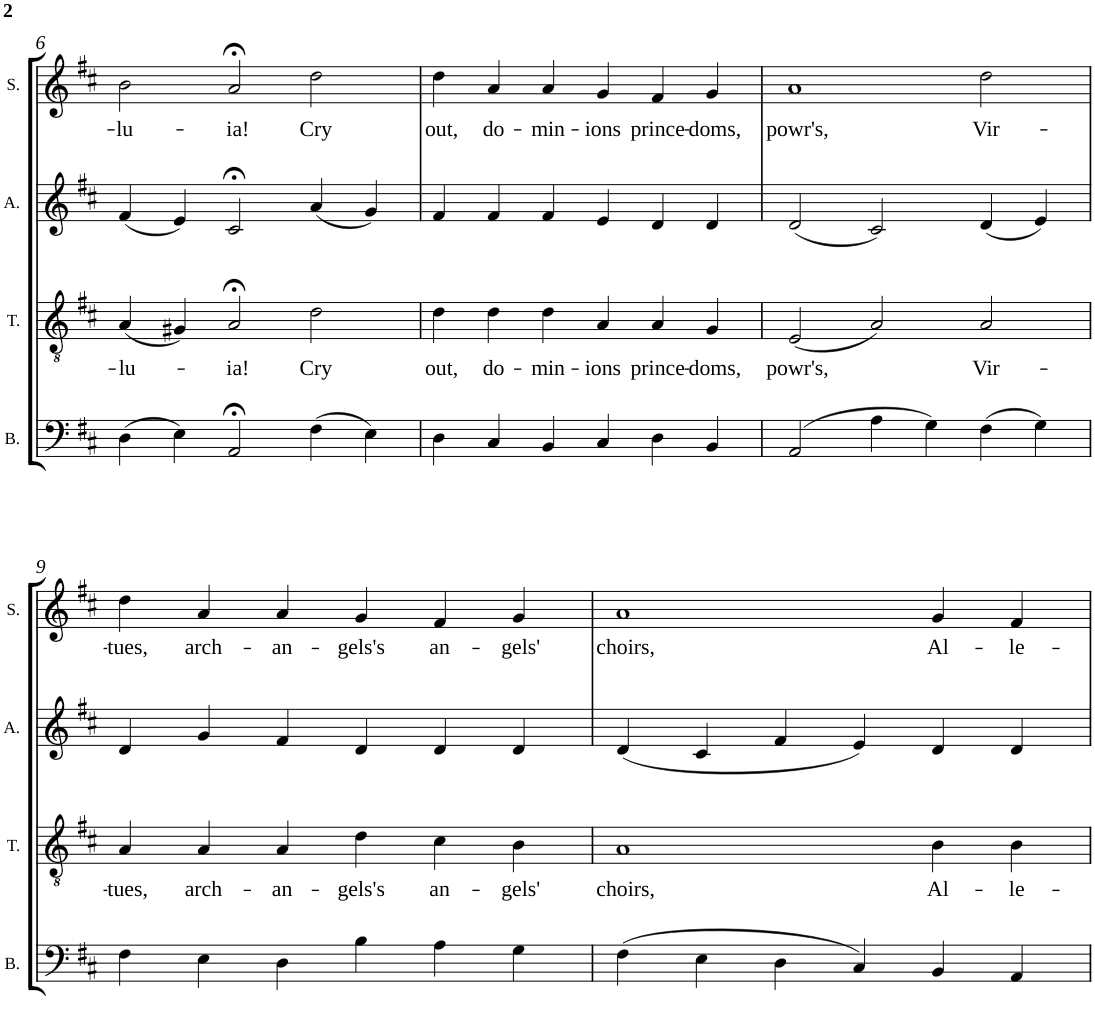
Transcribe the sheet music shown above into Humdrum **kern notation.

**kern	**kern	**text	**kern	**kern	**text
*part4	*part3	*part3	*part2	*part1	*part1
*staff4	*staff3	*staff3	*staff2	*staff1	*staff1
*I"Bass	*I"Tenor	*	*I"Alto	*I"Soprano	*
*I'B.	*I'T.	*	*I'A.	*I'S.	*
!!LO:PB:g=z
*clefF4	*clefGv2	*	*clefG2	*clefG2	*
*k[f#c#]	*k[f#c#]	*	*k[f#c#]	*k[f#c#]	*
*D:	*D:	*	*D:	*D:	*
*M3/2	*M3/2	*	*M3/2	*M3/2	*
=6	=6	=6	=6	=6	=6
!	!	!LO:LY:b	!	!	!LO:LY:b
(>4D\	(<4A/	-lu-	(<4f#/	2b\	-lu-
4E\)	4G#X/)	.	4e/)	.	.
!	!	!LO:LY:b	!	!	!LO:LY:b
2AA;</	2A;</	-ia!	2c#;</	2a;</	-ia!
!	!	!LO:LY:b	!	!	!LO:LY:b
(>4F#\	2d\	Cry	(<4a/	2dd\	Cry
4E\)	.	.	4g/)	.	.
=7	=7	=7	=7	=7	=7
!	!	!LO:LY:b	!	!	!LO:LY:b
4D\	4d\	out,	4f#/	4dd\	out,
!	!	!LO:LY:b	!	!	!LO:LY:b
4C#/	4d\	do-	4f#/	4a/	do-
!	!	!LO:LY:b	!	!	!LO:LY:b
4BB/	4d\	-min-	4f#/	4a/	-min-
!	!	!LO:LY:b	!	!	!LO:LY:b
4C#/	4A/	-ions	4e/	4g/	-ions
!	!	!LO:LY:b	!	!	!LO:LY:b
4D\	4A/	prince-	4d/	4f#/	prince-
!	!	!LO:LY:b	!	!	!LO:LY:b
4BB/	4G/	-doms,	4d/	4g/	-doms,
=8	=8	=8	=8	=8	=8
!	!	!LO:LY:b	!	!	!LO:LY:b
(2AA/	(<2E/	powr's,	(<2d/	1a	powr's,
4A\	2A/)	.	2c#/)	.	.
4G\)	.	.	.	.	.
!	!	!LO:LY:b	!	!	!LO:LY:b
(>4F#\	2A/	Vir-	(<4d/	2dd\	Vir-
4G\)	.	.	4e/)	.	.
!!LO:LB:g=z
=9	=9	=9	=9	=9	=9
!	!	!LO:LY:b	!	!	!LO:LY:b
4F#\	4A/	-tues,	4d/	4dd\	-tues,
!	!	!LO:LY:b	!	!	!LO:LY:b
4E\	4A/	arch-	4g/	4a/	arch-
!	!	!LO:LY:b	!	!	!LO:LY:b
4D\	4A/	-an-	4f#/	4a/	-an-
!	!	!LO:LY:b	!	!	!LO:LY:b
4B\	4d\	-gels's	4d/	4g/	-gels's
!	!	!LO:LY:b	!	!	!LO:LY:b
4A\	4c#\	an-	4d/	4f#/	an-
!	!	!LO:LY:b	!	!	!LO:LY:b
4G\	4B\	-gels'	4d/	4g/	-gels'
=10	=10	=10	=10	=10	=10
!	!	!LO:LY:b	!	!	!LO:LY:b
(>4F#\	1A	choirs,	(<4d/	1a	choirs,
4E\	.	.	4c#/	.	.
4D\	.	.	4f#/	.	.
4C#/)	.	.	4e/)	.	.
!	!	!LO:LY:b	!	!	!LO:LY:b
4BB/	4B\	Al-	4d/	4g/	Al-
!	!	!LO:LY:b	!	!	!LO:LY:b
4AA/	4B\	-le-	4d/	4f#/	-le-
=	=	=	=	=	=
*-	*-	*-	*-	*-	*-
